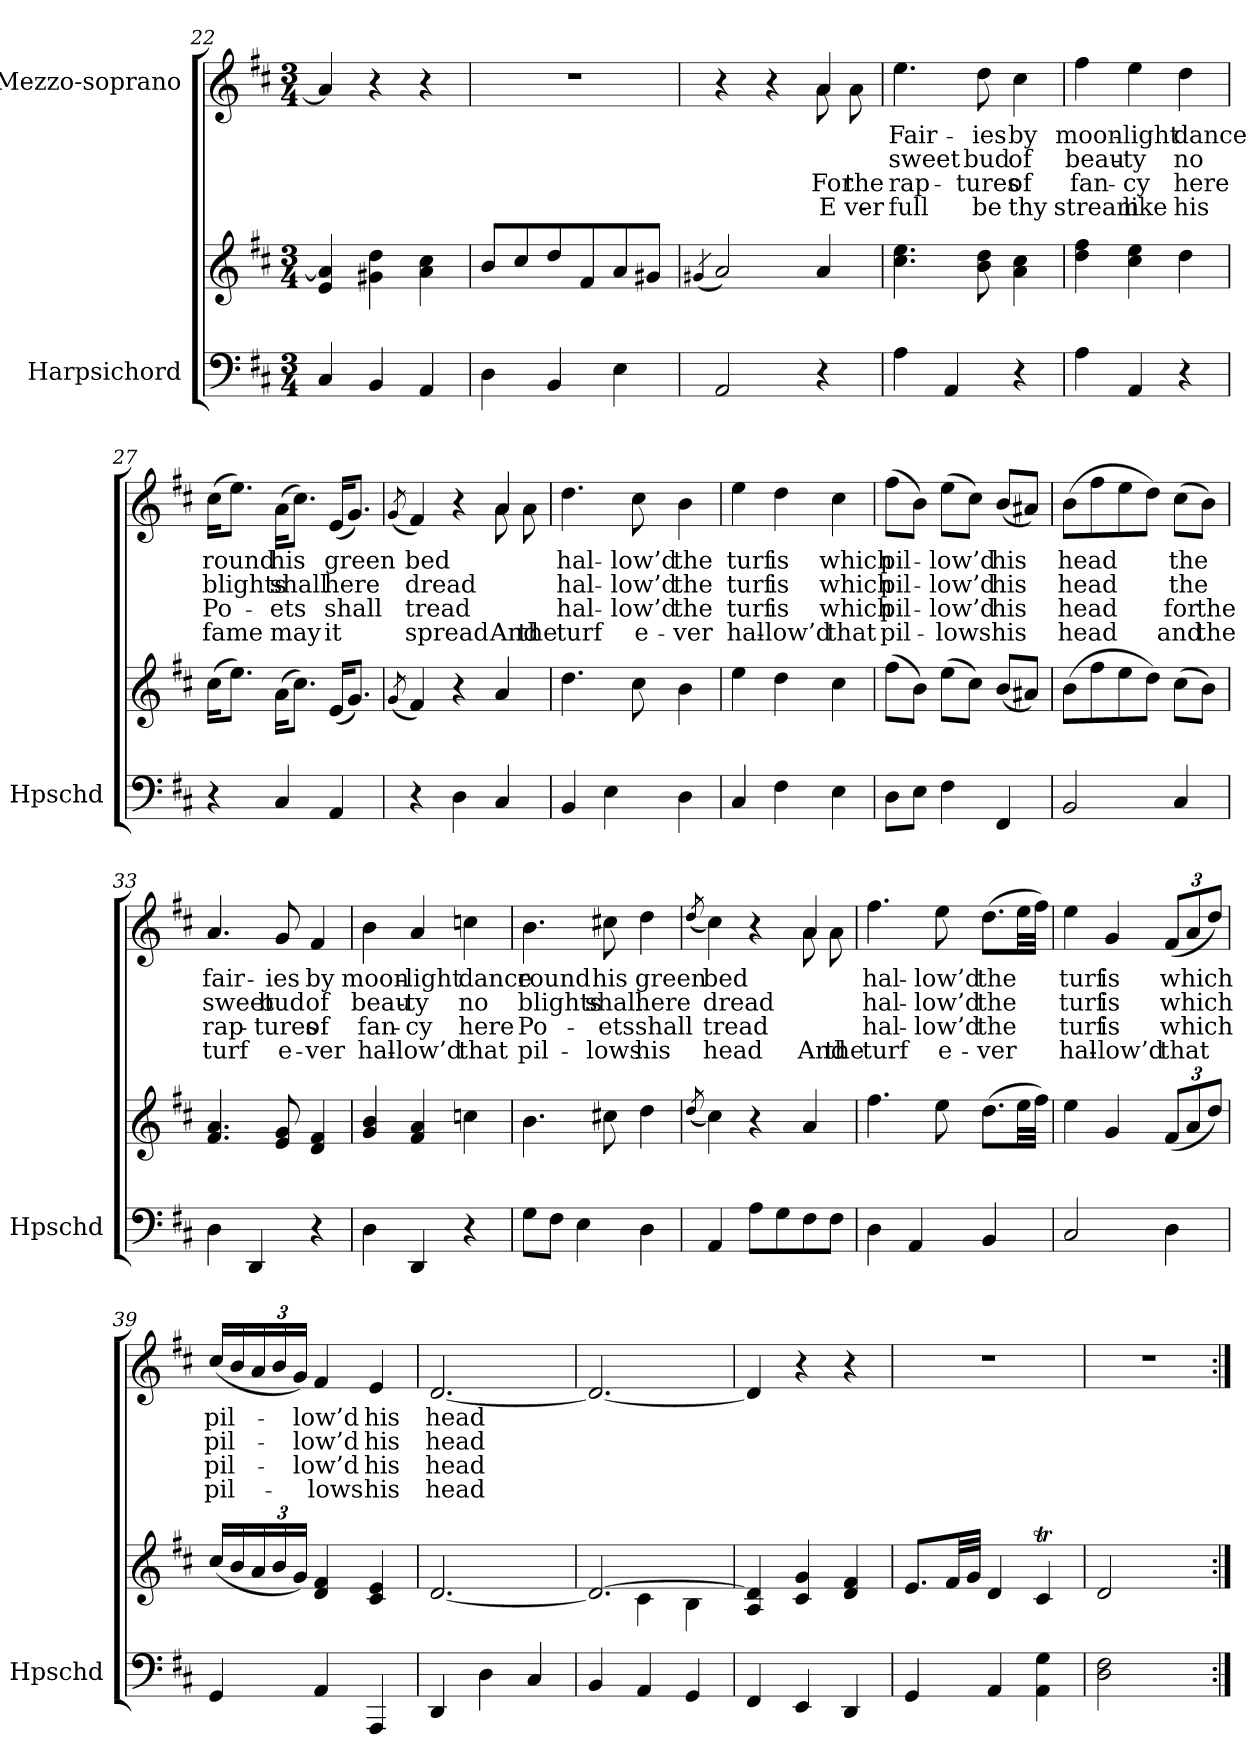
**kern	**kern	**kern	**text	**text	**text	**text
*part2	*part2	*part1	*part1	*part1	*part1	*part1
*staff3	*staff2	*staff1	*staff1	*staff1	*staff1	*staff1
*I"Harpsichord	*	*I"Mezzo-soprano	*	*	*	*
*I'Hpschd	*	*	*	*	*	*
*clefF4	*clefG2	*clefG2	*	*	*	*
*k[f#c#]	*k[f#c#]	*k[f#c#]	*	*	*	*
*M3/4	*M3/4	*M3/4	*	*	*	*
=22	=22	=22	=22	=22	=22	=22
4C#/	4e/ 4a/]	4a/]	.	.	.	.
4BB/	4g#X\ 4dd\	4r	.	.	.	.
4AA/	4a\ 4cc#\	4r	.	.	.	.
=23	=23	=23	=23	=23	=23	=23
4D\	8b/L	2.r	.	.	.	.
.	8cc#/	.	.	.	.	.
4BB/	8dd/	.	.	.	.	.
.	8f#/	.	.	.	.	.
4E\	8a/	.	.	.	.	.
.	8g#X/J	.	.	.	.	.
=24	=24	=24	=24	=24	=24	=24
.	(4qg#X/	.	.	.	.	.
*	*	*^	*	*	*	*
2AA/	2a/)	4r	2ryy	.	.	.	.
.	.	4r	.	.	.	.	.
!	!	!	!	!LO:LY:b	!LO:LY:b	!	!
!	!	!	!	!	!	!LO:LY:b	!LO:LY:b
4r	4a/	4a/	8a\	.	.	For	E-
!	!	!	!	!	!	!LO:LY:b	!LO:LY:b
.	.	.	8a\	.	.	the	-ver
=25	=25	=25	=25	=25	=25	=25	=25
!	!	!	!	!LO:LY:b	!LO:LY:b	!LO:LY:b	!LO:LY:b
*	*	*v	*v	*	*	*	*
4A\	4.cc#\ 4.ee\	4.ee\	Fair-	sweet	rap-	full
4AA/	.	.	.	.	.	.
!	!	!	!LO:LY:b	!LO:LY:b	!LO:LY:b	!LO:LY:b
.	8b\ 8dd\	8dd\	-ies	bud	-tures	be
!	!	!	!LO:LY:b	!LO:LY:b	!LO:LY:b	!LO:LY:b
4r	4a\ 4cc#\	4cc#\	by	of	of	thy
!!LO:PB:g=z
=26	=26	=26	=26	=26	=26	=26
!	!	!	!LO:LY:b	!LO:LY:b	!LO:LY:b	!LO:LY:b
4A\	4dd\ 4ff#\	4ff#\	moon-	beau-	fan-	stream
!	!	!	!LO:LY:b	!LO:LY:b	!LO:LY:b	!LO:LY:b
4AA/	4cc#\ 4ee\	4ee\	-light	-ty	-cy	like
!	!	!	!LO:LY:b	!LO:LY:b	!LO:LY:b	!LO:LY:b
4r	4dd\	4dd\	dance	no	here	his
=27	=27	=27	=27	=27	=27	=27
!	!	!	!LO:LY:b	!LO:LY:b	!LO:LY:b	!LO:LY:b
4r	(16cc#\KL	(16cc#\KL	round	blights	Po-	fame
.	8.ee\J)	8.ee\J)	.	.	.	.
!	!	!	!LO:LY:b	!LO:LY:b	!LO:LY:b	!LO:LY:b
4C#/	(16a\KL	(16a\KL	his	shall	-ets	may
.	8.cc#\J)	8.cc#\J)	.	.	.	.
!	!	!	!LO:LY:b	!LO:LY:b	!LO:LY:b	!LO:LY:b
4AA/	(16e/KL	(16e/KL	green	here	shall	it
.	8.g/J)	8.g/J)	.	.	.	.
=28	=28	=28	=28	=28	=28	=28
.	(8qg/	(8qg/	.	.	.	.
!	!	!	!LO:LY:b	!LO:LY:b	!LO:LY:b	!LO:LY:b
*	*	*^	*	*	*	*
4r	4f#/)	4f#/)	2ryy	bed	dread	tread	spread
4D\	4r	4r	.	.	.	.	.
!	!	!	!	!LO:LY:b	!LO:LY:b	!LO:LY:b	!
!	!	!	!	!	!	!	!LO:LY:b
4C#/	4a/	4a/	8a\	.	.	.	And
!	!	!	!	!	!	!	!LO:LY:b
.	.	.	8a\	.	.	.	the
=29	=29	=29	=29	=29	=29	=29	=29
!	!	!	!	!LO:LY:b	!LO:LY:b	!LO:LY:b	!LO:LY:b
*	*	*v	*v	*	*	*	*
4BB/	4.dd\	4.dd\	hal-	hal-	hal-	turf
4E\	.	.	.	.	.	.
!	!	!	!LO:LY:b	!LO:LY:b	!LO:LY:b	!LO:LY:b
.	8cc#\	8cc#\	-low’d	-low’d	-low’d	e-
!	!	!	!LO:LY:b	!LO:LY:b	!LO:LY:b	!LO:LY:b
4D\	4b\	4b\	the	the	the	-ver
=30	=30	=30	=30	=30	=30	=30
!	!	!	!LO:LY:b	!LO:LY:b	!LO:LY:b	!LO:LY:b
4C#/	4ee\	4ee\	turf	turf	turf	hal-
!	!	!	!LO:LY:b	!LO:LY:b	!LO:LY:b	!LO:LY:b
4F#\	4dd\	4dd\	is	is	is	-low’d
!	!	!	!LO:LY:b	!LO:LY:b	!LO:LY:b	!LO:LY:b
4E\	4cc#\	4cc#\	which	which	which	that
!!LO:LB:g=z
=31	=31	=31	=31	=31	=31	=31
!	!	!	!LO:LY:b	!LO:LY:b	!LO:LY:b	!LO:LY:b
8D\L	(8ff#\L	(8ff#\L	pil-	pil-	pil-	pil-
8E\J	8b\J)	8b\J)	.	.	.	.
!	!	!	!LO:LY:b	!LO:LY:b	!LO:LY:b	!LO:LY:b
4F#\	(8ee\L	(8ee\L	-low’d	-low’d	-low’d	-lows
.	8cc#\J)	8cc#\J)	.	.	.	.
!	!	!	!LO:LY:b	!LO:LY:b	!LO:LY:b	!LO:LY:b
4FF#/	(8b/L	(8b/L	his	his	his	his
.	8a#X/J)	8a#X/J)	.	.	.	.
=32	=32	=32	=32	=32	=32	=32
!	!	!	!LO:LY:b	!LO:LY:b	!LO:LY:b	!LO:LY:b
2BB/	(8b\L	(8b\L	head	head	head	head
.	8ff#\	8ff#\	.	.	.	.
.	8ee\	8ee\	.	.	.	.
.	8dd\J)	8dd\J)	.	.	.	.
!	!	!	!LO:LY:b	!LO:LY:b	!LO:LY:b	!LO:LY:b
4C#/	(8cc#\L	(8cc#\L	the	the	for	and
!	!	!	!	!	!LO:LY:b	!LO:LY:b
.	8b\J)	8b\J)	.	.	the	the
=33	=33	=33	=33	=33	=33	=33
!	!	!	!LO:LY:b	!LO:LY:b	!LO:LY:b	!LO:LY:b
4D\	4.f#/ 4.a/	4.a/	fair-	sweet	rap-	turf
4DD/	.	.	.	.	.	.
!	!	!	!LO:LY:b	!LO:LY:b	!LO:LY:b	!LO:LY:b
.	8e/ 8g/	8g/	-ies	bud	-tures	e-
!	!	!	!LO:LY:b	!LO:LY:b	!LO:LY:b	!LO:LY:b
4r	4d/ 4f#/	4f#/	by	of	of	-ver
=34	=34	=34	=34	=34	=34	=34
!	!	!	!LO:LY:b	!LO:LY:b	!LO:LY:b	!LO:LY:b
4D\	4g/ 4b/	4b\	moon-	beau-	fan-	hal-
!	!	!	!LO:LY:b	!LO:LY:b	!LO:LY:b	!LO:LY:b
4DD/	4f#/ 4a/	4a/	-light	-ty	-cy	-low’d
!	!	!	!LO:LY:b	!LO:LY:b	!LO:LY:b	!LO:LY:b
4r	4ccn\	4ccn\	dance	no	here	that
=35	=35	=35	=35	=35	=35	=35
!	!	!	!LO:LY:b	!LO:LY:b	!LO:LY:b	!LO:LY:b
8G\L	4.b\	4.b\	round	blights	Po-	pil-
8F#\J	.	.	.	.	.	.
4E\	.	.	.	.	.	.
!	!	!	!LO:LY:b	!LO:LY:b	!LO:LY:b	!LO:LY:b
.	8cc#X\	8cc#X\	his	shall	-ets	-lows
!	!	!	!LO:LY:b	!LO:LY:b	!LO:LY:b	!LO:LY:b
4D\	4dd\	4dd\	green	here	shall	his
!!LO:LB:g=z
=36	=36	=36	=36	=36	=36	=36
.	(8qdd/	(8qdd/	.	.	.	.
!	!	!	!LO:LY:b	!LO:LY:b	!LO:LY:b	!LO:LY:b
*	*	*^	*	*	*	*
4AA/	4cc#\)	4cc#\)	2ryy	bed	dread	tread	head
8A\L	4r	4r	.	.	.	.	.
8G\	.	.	.	.	.	.	.
!	!	!	!	!LO:LY:b	!LO:LY:b	!LO:LY:b	!
!	!	!	!	!	!	!	!LO:LY:b
8F#\	4a/	4a/	8a\	.	.	.	And
!	!	!	!	!	!	!	!LO:LY:b
8F#\J	.	.	8a\	.	.	.	the
=37	=37	=37	=37	=37	=37	=37	=37
!	!	!	!	!LO:LY:b	!LO:LY:b	!LO:LY:b	!LO:LY:b
*	*	*v	*v	*	*	*	*
4D\	4.ff#\	4.ff#\	hal-	hal-	hal-	turf
4AA/	.	.	.	.	.	.
!	!	!	!LO:LY:b	!LO:LY:b	!LO:LY:b	!LO:LY:b
.	8ee\	8ee\	-low’d	-low’d	-low’d	e-
!	!	!	!LO:LY:b	!LO:LY:b	!LO:LY:b	!LO:LY:b
4BB/	(8.dd\L	(8.dd\L	the	the	the	-ver
.	32ee\LL	32ee\LL	.	.	.	.
.	32ff#\JJJ)	32ff#\JJJ)	.	.	.	.
=38	=38	=38	=38	=38	=38	=38
!	!	!	!LO:LY:b	!LO:LY:b	!LO:LY:b	!LO:LY:b
2C#/	4ee\	4ee\	turf	turf	turf	hal-
!	!	!	!LO:LY:b	!LO:LY:b	!LO:LY:b	!LO:LY:b
.	4g/	4g/	is	is	is	-low’d
*	*Xbrackettup	*Xbrackettup	*	*	*	*
!	!	!	!LO:LY:b	!LO:LY:b	!LO:LY:b	!LO:LY:b
4D\	(12f#/L	(12f#/L	which	which	which	that
.	12a/	12a/	.	.	.	.
.	12dd/J)	12dd/J)	.	.	.	.
=39	=39	=39	=39	=39	=39	=39
!	!	!	!LO:LY:b	!LO:LY:b	!LO:LY:b	!LO:LY:b
4GG/	(16cc#/LL	(16cc#/LL	pil-	pil-	pil-	pil-
.	16b/	16b/	.	.	.	.
.	24a/	24a/	.	.	.	.
.	24b/	24b/	.	.	.	.
.	24g/JJ)	24g/JJ)	.	.	.	.
!	!	!	!LO:LY:b	!LO:LY:b	!LO:LY:b	!LO:LY:b
4AA/	4d/ 4f#/	4f#/	-low’d	-low’d	-low’d	-lows
!	!	!	!LO:LY:b	!LO:LY:b	!LO:LY:b	!LO:LY:b
4AAA/	4c#/ 4e/	4e/	his	his	his	his
=40	=40	=40	=40	=40	=40	=40
!	!	!	!LO:LY:b	!LO:LY:b	!LO:LY:b	!LO:LY:b
4DD/	[2.d/	[2.d/	head	head	head	head
4D\	.	.	.	.	.	.
4C#/	.	.	.	.	.	.
!!LO:LB:g=z
=41	=41	=41	=41	=41	=41	=41
*	*^	*	*	*	*	*
4BB/	2.d/_	4ryy	2.d/_	.	.	.	.
4AA/	.	4c#\	.	.	.	.	.
4GG/	.	4B\	.	.	.	.	.
*	*v	*v	*	*	*	*	*
=42	=42	=42	=42	=42	=42	=42
4FF#/	4A/ 4d/]	4d/]	.	.	.	.
4EE/	4c#/ 4g/	4r	.	.	.	.
4DD/	4d/ 4f#/	4r	.	.	.	.
=43	=43	=43	=43	=43	=43	=43
4GG/	8.e/L	2.r	.	.	.	.
.	32f#/LL	.	.	.	.	.
.	32g/JJJ	.	.	.	.	.
4AA/	4d/	.	.	.	.	.
4AA\ 4G\	4c#t/	.	.	.	.	.
=44	=44	=44	=44	=44	=44	=44
2D\ 2F#\	2d/	2.r	.	.	.	.
4ryy	4ryy	.	.	.	.	.
=:|!	=:|!	=:|!	=:|!	=:|!	=:|!	=:|!
*-	*-	*-	*-	*-	*-	*-
